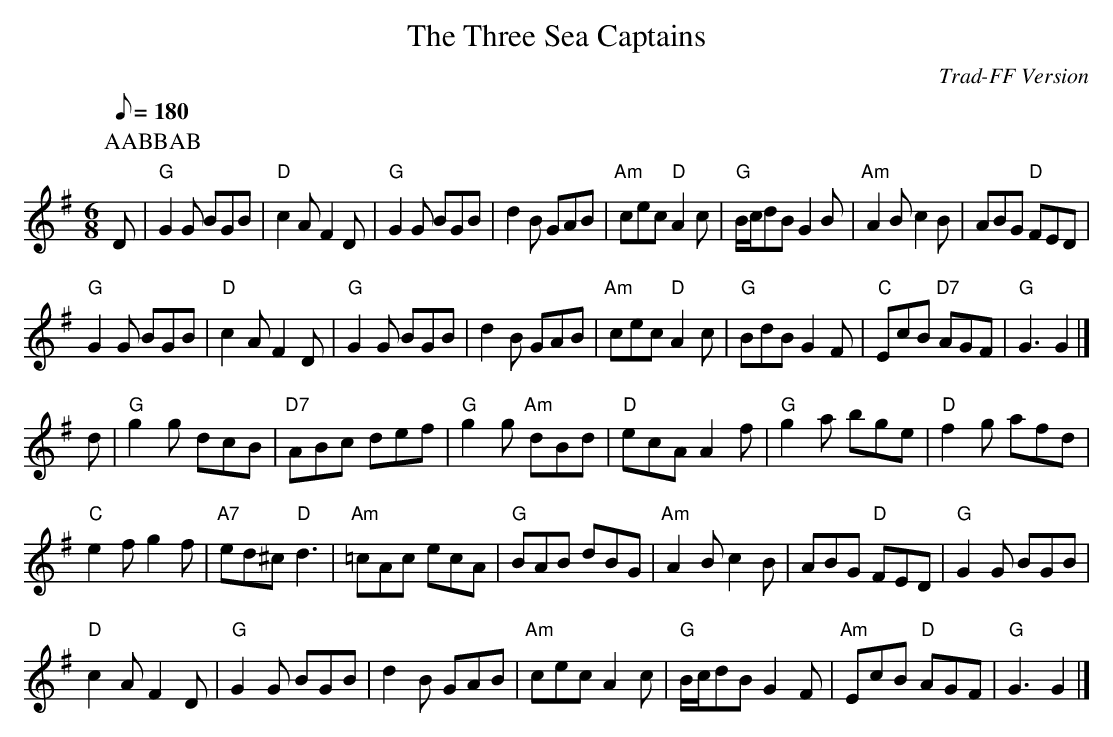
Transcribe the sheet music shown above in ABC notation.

X:1
T: Three Sea Captains, The
O: Trad-FF Version
M: 6/8
K: G
P: AABBAB
Q: 180
D| "G"G2G BGB| "D"c2A F2D| "G"G2G BGB| d2B GAB| "Am"cec "D"A2c| "G"B/c/dB G2B| "Am"A2B c2B| ABG "D"FED|
   "G"G2G BGB| "D"c2A F2D| "G"G2G BGB| d2B GAB| "Am"cec "D"A2c| "G"BdB G2F| "C"EcB "D7"AGF| "G"G3 G2 |]
d| "G"g2g dcB| "D7"ABc def| "G"g2g "Am"dBd| "D"ecA A2f| "G"g2a bge| "D"f2g afd|
"C"e2f g2f| "A7"ed^c "D"d3| "Am"=cAc ecA| "G"BAB dBG |"Am"A2B c2B| ABG "D"FED| "G"G2G BGB|
"D"c2A F2D| "G"G2 G BGB| d2B GAB| "Am"cec A2c| "G"B/c/dB G2F| "Am"EcB "D"AGF| "G"G3 G2 |]
